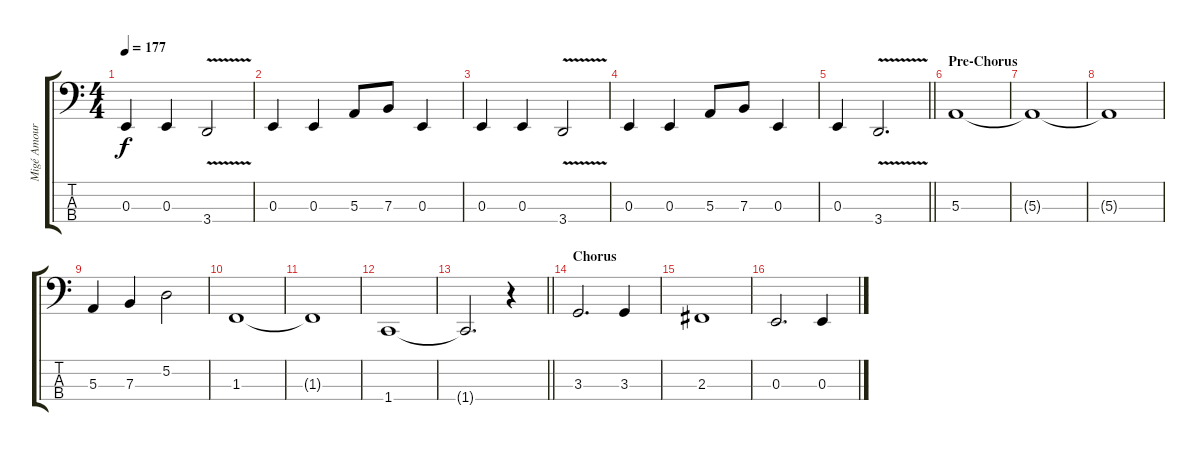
\track ("Migé Amour (Bass)" "Migé Amour") {instrument electricbassfinger}
\staff {score tabs}
\tuning (D2 A1 E1 B0) {hide}
\ts (4 4)
\tempo 177
\clef f4
\ks c
0.3.4{dy f} 0.3.4 3.4{v}.2 |
0.3.4 0.3.4 5.3.8 7.3.8 0.3.4 |
0.3.4 0.3.4 3.4{v}.2 |
0.3.4 0.3.4 5.3.8 7.3.8 0.3.4 |
\barLineRight lightlight
0.3.4 3.4{v}.2{d} |
\section ("" "Pre-Chorus")
5.3.1 |
5.3{t}.1 |
5.3{t}.1 |
5.3.4 7.3.4 5.2.2 |
1.3.1 |
1.3{t}.1 |
1.4.1 |
\barLineRight lightlight
1.4{t}.2{d} r.4 |
\section ("" "Chorus")
3.3.2{d} 3.3.4 |
2.3.1 |
0.3.2{d} 0.3.4
